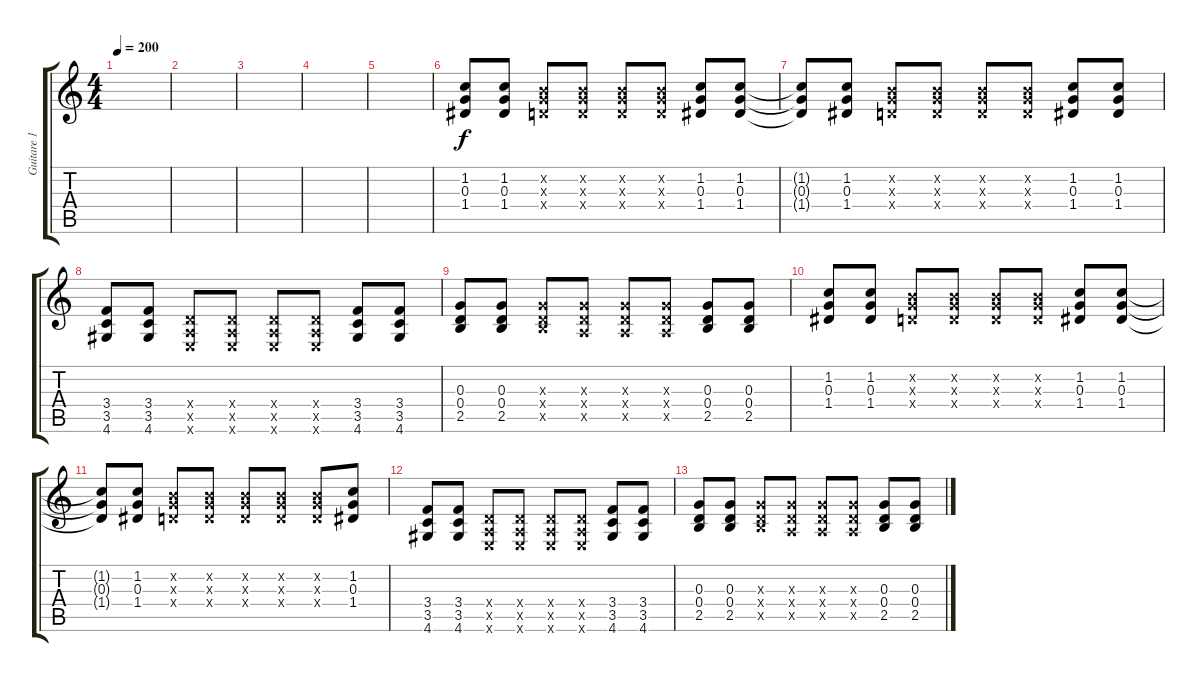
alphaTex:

\track ("Guitare 1" "Guitare 1") {instrument electricguitarmuted}
\staff {score tabs}
\tuning (E4 B3 G3 D3 A2 E2) {hide}
\ts (4 4)
\tempo 200
\clef g2
\ks c
|
|
|
|
|
(1.2 0.3 1.4).8{volume 14 instrument overdrivenguitar} (1.2 0.3 1.4).8 (0.2{x} 0.3{x} 0.4{x}).8 (0.2{x} 0.3{x} 0.4{x}).8 (0.2{x} 0.3{x} 0.4{x}).8 (0.2{x} 0.3{x} 0.4{x}).8 (1.2 0.3 1.4).8 (1.2 0.3 1.4).8 |
(1.2{t} 0.3{t} 1.4{t}).8 (1.2 0.3 1.4).8 (0.2{x} 0.3{x} 0.4{x}).8 (0.2{x} 0.3{x} 0.4{x}).8 (0.2{x} 0.3{x} 0.4{x}).8 (0.2{x} 0.3{x} 0.4{x}).8 (1.2 0.3 1.4).8 (1.2 0.3 1.4).8 |
(3.4 3.5 4.6).8 (3.4 3.5 4.6).8 (0.4{x} 0.5{x} 0.6{x}).8 (0.4{x} 0.5{x} 0.6{x}).8 (0.4{x} 0.5{x} 0.6{x}).8 (0.4{x} 0.5{x} 0.6{x}).8 (3.4 3.5 4.6).8 (3.4 3.5 4.6).8 |
(0.3 0.4 2.5).8 (0.3 0.4 2.5).8 (0.3{x} 0.4{x} 2.5{x}).8 (0.3{x} 0.4{x} 0.5{x}).8 (0.3{x} 0.4{x} 0.5{x}).8 (0.3{x} 0.4{x} 0.5{x}).8 (0.3 0.4 2.5).8 (0.3 0.4 2.5).8 |
(1.2 0.3 1.4).8 (1.2 0.3 1.4).8 (0.2{x} 0.3{x} 0.4{x}).8 (0.2{x} 0.3{x} 0.4{x}).8 (0.2{x} 0.3{x} 0.4{x}).8 (0.2{x} 0.3{x} 0.4{x}).8 (1.2 0.3 1.4).8 (1.2 0.3 1.4).8 |
(1.2{t} 0.3{t} 1.4{t}).8 (1.2 0.3 1.4).8 (0.2{x} 0.3{x} 0.4{x}).8 (0.2{x} 0.3{x} 0.4{x}).8 (0.2{x} 0.3{x} 0.4{x}).8 (0.2{x} 0.3{x} 0.4{x}).8 (0.2{x} 0.3{x} 0.4{x}).8 (1.2 0.3 1.4).8 |
(3.4 3.5 4.6).8 (3.4 3.5 4.6).8 (0.4{x} 0.5{x} 0.6{x}).8 (0.4{x} 0.5{x} 0.6{x}).8 (0.4{x} 0.5{x} 0.6{x}).8 (0.4{x} 0.5{x} 0.6{x}).8 (3.4 3.5 4.6).8 (3.4 3.5 4.6).8 |
(0.3 0.4 2.5).8 (0.3 0.4 2.5).8 (0.3{x} 0.4{x} 2.5{x}).8 (0.3{x} 0.4{x} 0.5{x}).8 (0.3{x} 0.4{x} 0.5{x}).8 (0.3{x} 0.4{x} 0.5{x}).8 (0.3 0.4 2.5).8 (0.3 0.4 2.5).8
